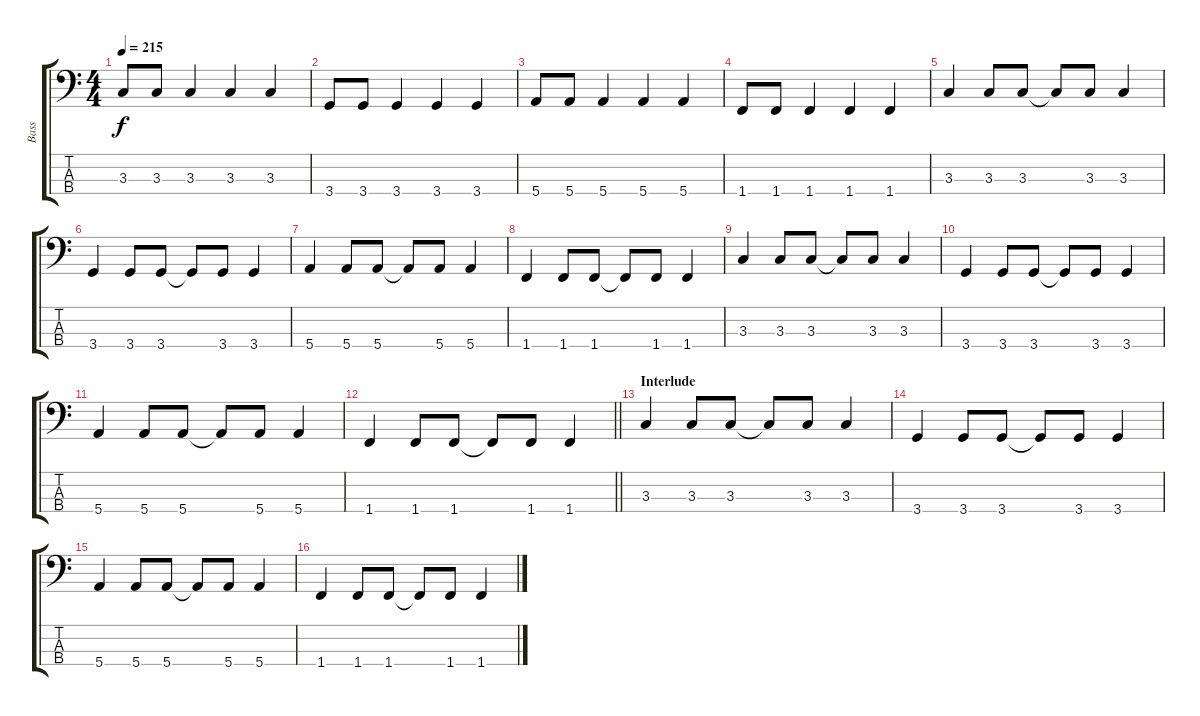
\track ("Bass" "Bass") {instrument electricbassfinger}
\staff {score tabs}
\tuning (G2 D2 A1 E1) {hide}
\ts (4 4)
\tempo 215
\clef f4
\ks c
3.3.8{dy f} 3.3.8 3.3.4 3.3.4 3.3.4 |
3.4.8 3.4.8 3.4.4 3.4.4 3.4.4 |
5.4.8 5.4.8 5.4.4 5.4.4 5.4.4 |
1.4.8 1.4.8 1.4.4 1.4.4 1.4.4 |
3.3.4 3.3.8 3.3.8 3.3{t}.8 3.3.8 3.3.4 |
3.4.4 3.4.8 3.4.8 3.4{t}.8 3.4.8 3.4.4 |
5.4.4 5.4.8 5.4.8 5.4{t}.8 5.4.8 5.4.4 |
1.4.4 1.4.8 1.4.8 1.4{t}.8 1.4.8 1.4.4 |
3.3.4 3.3.8 3.3.8 3.3{t}.8 3.3.8 3.3.4 |
3.4.4 3.4.8 3.4.8 3.4{t}.8 3.4.8 3.4.4 |
5.4.4 5.4.8 5.4.8 5.4{t}.8 5.4.8 5.4.4 |
\barLineRight lightlight
1.4.4 1.4.8 1.4.8 1.4{t}.8 1.4.8 1.4.4 |
\section ("" "Interlude")
3.3.4 3.3.8 3.3.8 3.3{t}.8 3.3.8 3.3.4 |
3.4.4 3.4.8 3.4.8 3.4{t}.8 3.4.8 3.4.4 |
5.4.4 5.4.8 5.4.8 5.4{t}.8 5.4.8 5.4.4 |
1.4.4 1.4.8 1.4.8 1.4{t}.8 1.4.8 1.4.4
